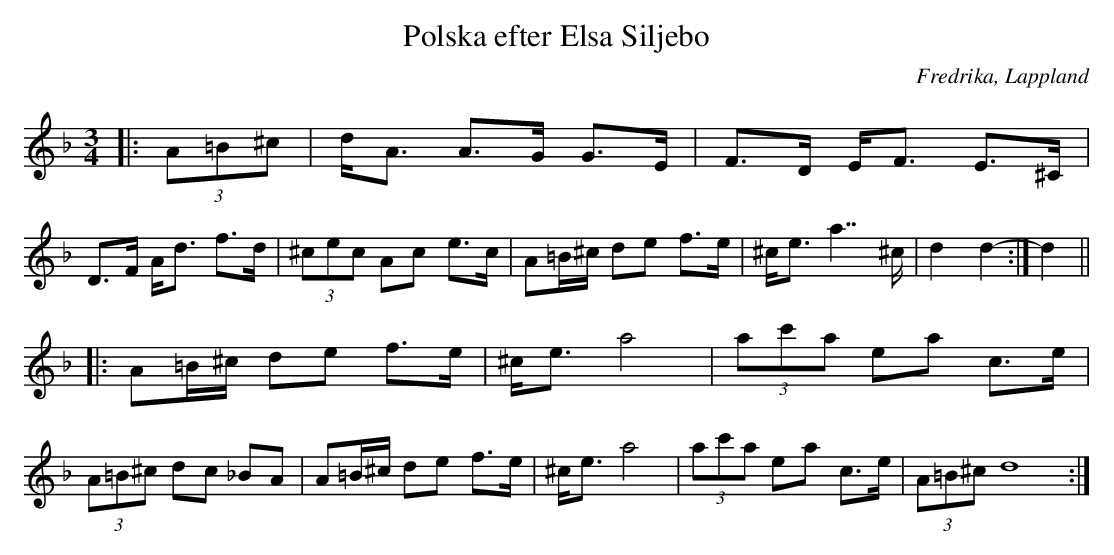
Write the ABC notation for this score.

X:1
T:Polska efter Elsa Siljebo
O: Fredrika, Lappland
M:3/4
L:1/8
K:Dm
|: (3A=B^c | d<A A>G G>E | F>D E<F E>^C | D>F A<d f>d | (3^cec Ac e>c | A=B/^c/ de f>e | ^c<e a7/ ^c/ | d2 d2- :| d2 ||
|: A=B/^c/ de f>e | ^c<e a4 | (3ac'a ea c>e | (3A=B^c dc _BA | A=B/^c/ de f>e | ^c<e a4 | (3ac'a ea c>e | (3A=B^c d8 :|
